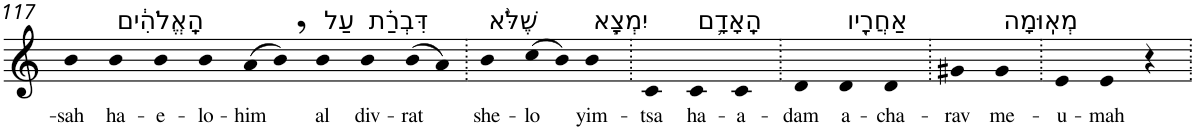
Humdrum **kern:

**kern	**text
*part1	*part1
*staff1	*staff1
*I"Piano	*
*I'Pno	*
!!LO:PB:g=z
*clefG2	*
*k[]	*
=117	=117
!	!LO:LY:b
4b	-sah
!LO:TX:a:t=הָֽאֱלֹהִ֔ים	!
!	!LO:LY:b
4b	ha-
!	!LO:LY:b
4b	-e-
!	!LO:LY:b
4b	-lo-
!	!LO:LY:b
(>8a	-him
8b,)	.
!LO:TX:a:t=עַל	!
!	!LO:LY:b
4b	al
!LO:TX:a:t=דִּבְרַ֗ת	!
!	!LO:LY:b
4b	div-
!	!LO:LY:b
(>8b	-rat
8a)	.
=118.	=118.
!LO:TX:a:t=שֶׁלֹּ֨א	!
!	!LO:LY:b
4b	she-
!	!LO:LY:b
(>8cc	-lo
8b)	.
!LO:TX:a:t=יִמְצָ֧א	!
!	!LO:LY:b
4b	yim-
=119.	=119.
!	!LO:LY:b
4c	-tsa
!LO:TX:a:t=הָֽאָדָ֛ם	!
!	!LO:LY:b
4c	ha-
!	!LO:LY:b
4c	-a-
=120.	=120.
!	!LO:LY:b
4d	-dam
!LO:TX:a:t=אַחֲרָ֖יו	!
!	!LO:LY:b
4d	a-
!	!LO:LY:b
4d	-cha-
=121.	=121.
!	!LO:LY:b
4g#X	-rav
!LO:TX:a:t=מְאֽוּמָה	!
!	!LO:LY:b
4g#	me-
=122.	=122.
!	!LO:LY:b
4e	-u-
!	!LO:LY:b
4e	-mah
4r	.
=.	=.
*-	*-
